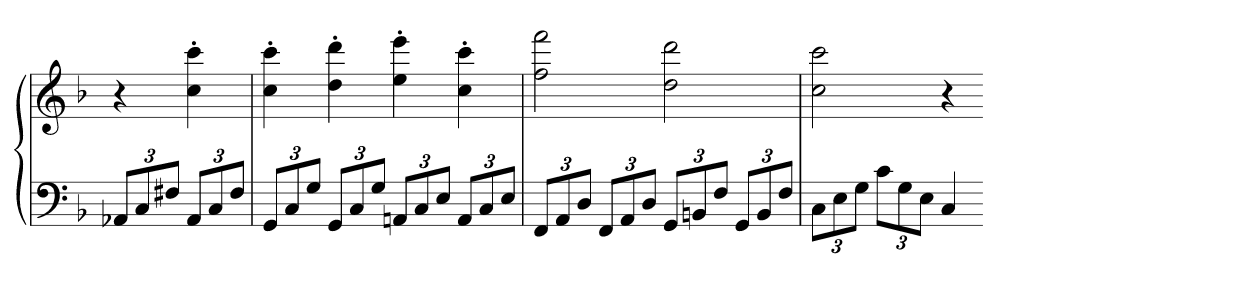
**kern	**kern
*part1	*part1
*staff2	*staff1
*clefF4	*clefG2
*k[b-]	*k[b-]
*F:	*F:
=	=
12AA-XL	4r
12C	.
12F#XJ	.
12AA-L	4cc' 4ccc'
12C	.
12F#J	.
=48	=48
12GGL	4cc' 4ccc'
12C	.
12GJ	.
12GGL	4dd' 4ddd'
12C	.
12GJ	.
12AAnL	4ee' 4eee'
12C	.
12EJ	.
12AAL	4cc' 4ccc'
12C	.
12EJ	.
=49	=49
12FFL	2ff 2fff
12AA	.
12DJ	.
12FFL	.
12AA	.
12DJ	.
12GGL	2dd 2ddd
12BBn	.
12FJ	.
12GGL	.
12BB	.
12FJ	.
=50	=50
12CL	2cc 2ccc
12E	.
12GJ	.
12cL	.
12G	.
12EJ	.
4C	4r
=-	=-
*-	*-
